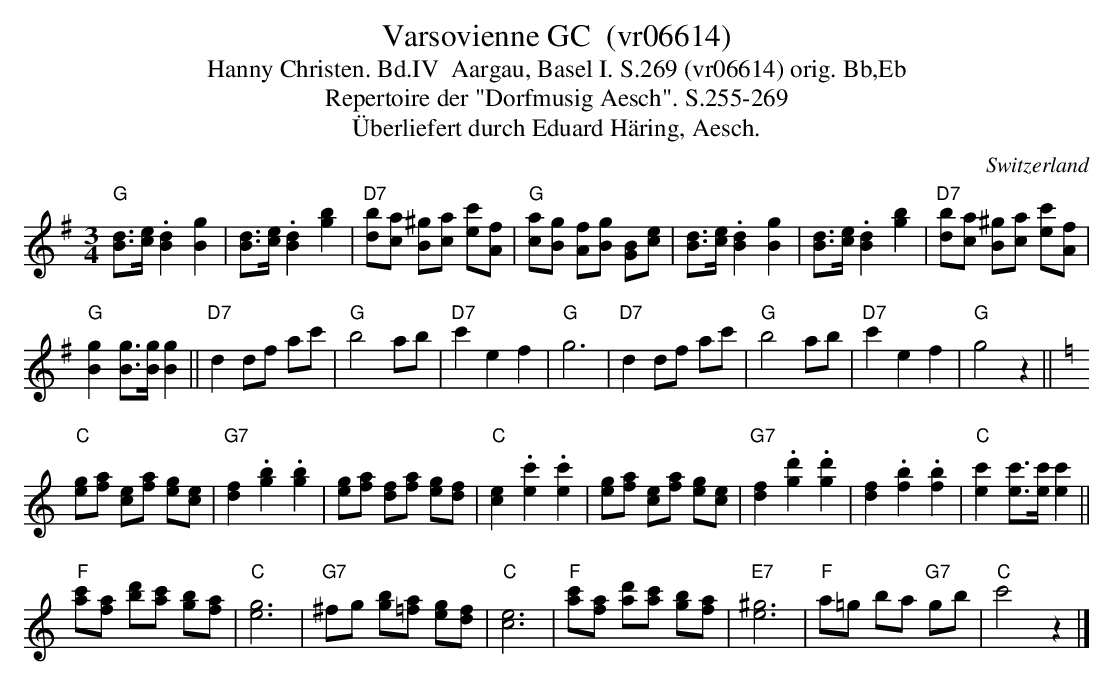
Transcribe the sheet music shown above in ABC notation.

X:1
T:Varsovienne GC  (vr06614)
T:Hanny Christen. Bd.IV  Aargau, Basel I. S.269 (vr06614) orig. Bb,Eb
T: Repertoire der "Dorfmusig Aesch". S.255-269
T:Überliefert durch Eduard Häring, Aesch.
M:3/4
L:1/8
O:Switzerland
K:G major
"G"[Bd]>[ce] .[Bd]2 [Bg]2 | [Bd]>[ce] .[Bd]2[gb]2 | "D7"[db][ca] [B^g][ca] [ec'][Af] | "G"[ca][Bg] [Af][Bg] [GB][ce] | [Bd]>[ce] .[Bd]2 [Bg]2 | [Bd]>[ce] .[Bd]2[gb]2 | "D7"[db][ca] [B^g][ca] [ec'][Af] |
"G"[Bg]2 [Bg]>[Bg] [Bg]2 || "D7"d2 df ac' | "G"b4 ab | "D7"c'2e2f2 | "G"g6 |  "D7"d2 df ac' | "G"b4 ab | "D7"c'2e2f2 | "G"g4z2 || [K:C]
"C"[eg][fa] [ce][fa] [eg][ce] | "G7"[df]2 .[gb]2 .[gb]2 | [eg][fa] [df][fa] [eg][df] | "C"[ce]2 .[ec']2 .[ec']2 | [eg][fa] [ce][fa] [eg][ce] | "G7"[df]2 .[gd']2 .[gd']2 | [df]2 .[fb]2 .[fb]2 | "C"[ec']2 [ec']>[ec'] [ec']2||
"F"[ac'][fa] [bd'][ac'] [gb][fa] | "C"[eg]6 | "G7"^fg [gb][=fa] [eg][df] | "C"[ce]6 | "F"[ac'][fa] [ad'][ac'] [gb][fa] | "E7"[e^g]6 | "F"a=g ba "G7"gb | "C"c'4z2 |]
